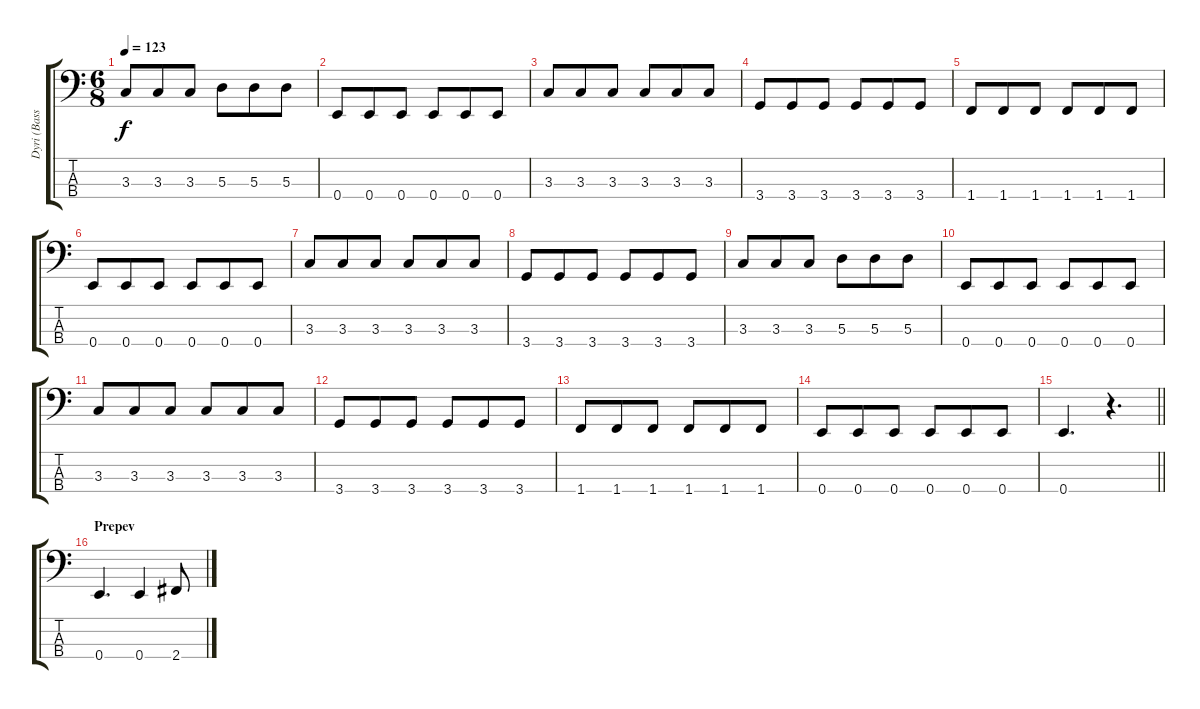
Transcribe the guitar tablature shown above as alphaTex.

\track ("Dyri (Bass)" "Dyri (Bass") {instrument electricbassfinger}
\staff {score tabs}
\tuning (G2 D2 A1 E1) {hide}
\ts (6 8)
\tempo 123
\clef f4
\ks c
3.3.8{dy f} 3.3.8 3.3.8 5.3.8 5.3.8 5.3.8 |
0.4.8 0.4.8 0.4.8 0.4.8 0.4.8 0.4.8 |
3.3.8 3.3.8 3.3.8 3.3.8 3.3.8 3.3.8 |
3.4.8 3.4.8 3.4.8 3.4.8 3.4.8 3.4.8 |
1.4.8 1.4.8 1.4.8 1.4.8 1.4.8 1.4.8 |
0.4.8 0.4.8 0.4.8 0.4.8 0.4.8 0.4.8 |
3.3.8 3.3.8 3.3.8 3.3.8 3.3.8 3.3.8 |
3.4.8 3.4.8 3.4.8 3.4.8 3.4.8 3.4.8 |
3.3.8 3.3.8 3.3.8 5.3.8 5.3.8 5.3.8 |
0.4.8 0.4.8 0.4.8 0.4.8 0.4.8 0.4.8 |
3.3.8 3.3.8 3.3.8 3.3.8 3.3.8 3.3.8 |
3.4.8 3.4.8 3.4.8 3.4.8 3.4.8 3.4.8 |
1.4.8 1.4.8 1.4.8 1.4.8 1.4.8 1.4.8 |
0.4.8 0.4.8 0.4.8 0.4.8 0.4.8 0.4.8 |
\barLineRight lightlight
0.4.4{d} r.4{d} |
\section ("" "Prepev")
0.4.4{d} 0.4.4 2.4.8
